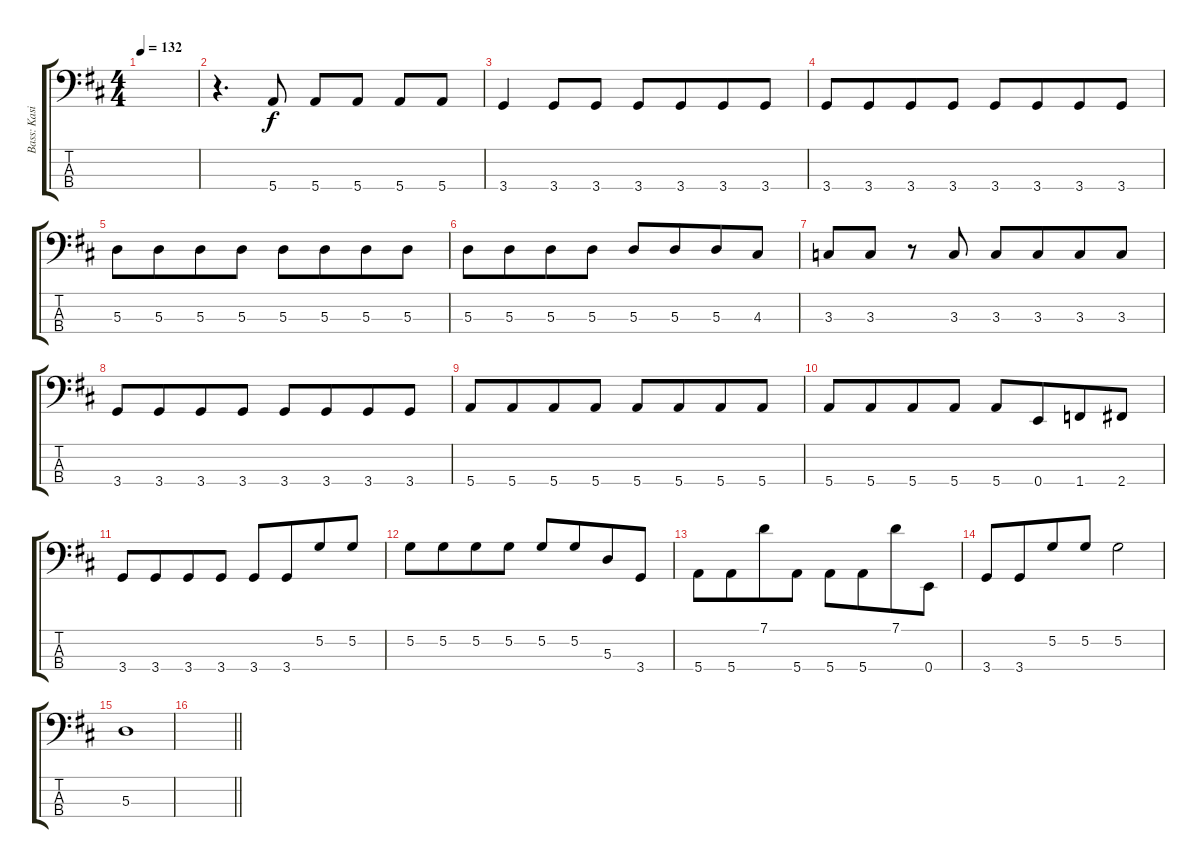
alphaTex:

\track ("Bass: Kasim" "Bass: Kasi") {instrument electricbassfinger}
\staff {score tabs}
\tuning (G2 D2 A1 E1) {hide}
\ts (4 4)
\tempo 132
\clef f4
\ks d
|
r.4{d} 5.4.8 5.4.8 5.4.8 5.4.8 5.4.8 |
3.4.4 3.4.8 3.4.8 3.4.8 3.4.8{beam merge} 3.4.8 3.4.8 |
3.4.8 3.4.8{beam merge} 3.4.8 3.4.8 3.4.8{beam merge} 3.4.8{beam merge} 3.4.8 3.4.8 |
5.3.8 5.3.8{beam merge} 5.3.8 5.3.8 5.3.8 5.3.8{beam merge} 5.3.8 5.3.8 |
5.3.8 5.3.8{beam merge} 5.3.8 5.3.8 5.3.8 5.3.8{beam merge} 5.3.8 4.3.8 |
3.3.8 3.3.8 r.8 3.3.8 3.3.8 3.3.8{beam merge} 3.3.8 3.3.8 |
3.4.8 3.4.8{beam merge} 3.4.8 3.4.8 3.4.8 3.4.8{beam merge} 3.4.8 3.4.8 |
5.4.8 5.4.8{beam merge} 5.4.8 5.4.8 5.4.8 5.4.8{beam merge} 5.4.8 5.4.8 |
5.4.8 5.4.8{beam merge} 5.4.8 5.4.8 5.4.8 0.4.8{beam merge} 1.4.8 2.4.8 |
3.4.8 3.4.8{beam merge} 3.4.8 3.4.8 3.4.8 3.4.8{beam merge} 5.2.8 5.2.8 |
5.2.8{beam merge} 5.2.8{beam merge} 5.2.8 5.2.8{beam split} 5.2.8{beam merge} 5.2.8{beam merge} 5.3.8 3.4.8 |
5.4.8{beam merge} 5.4.8{beam merge} 7.1.8{beam merge} 5.4.8 5.4.8{beam merge} 5.4.8{beam merge} 7.1.8{beam merge} 0.4.8 |
3.4.8 3.4.8{beam merge} 5.2.8 5.2.8 5.2.2 |
5.3.1 |
\barLineRight lightlight
